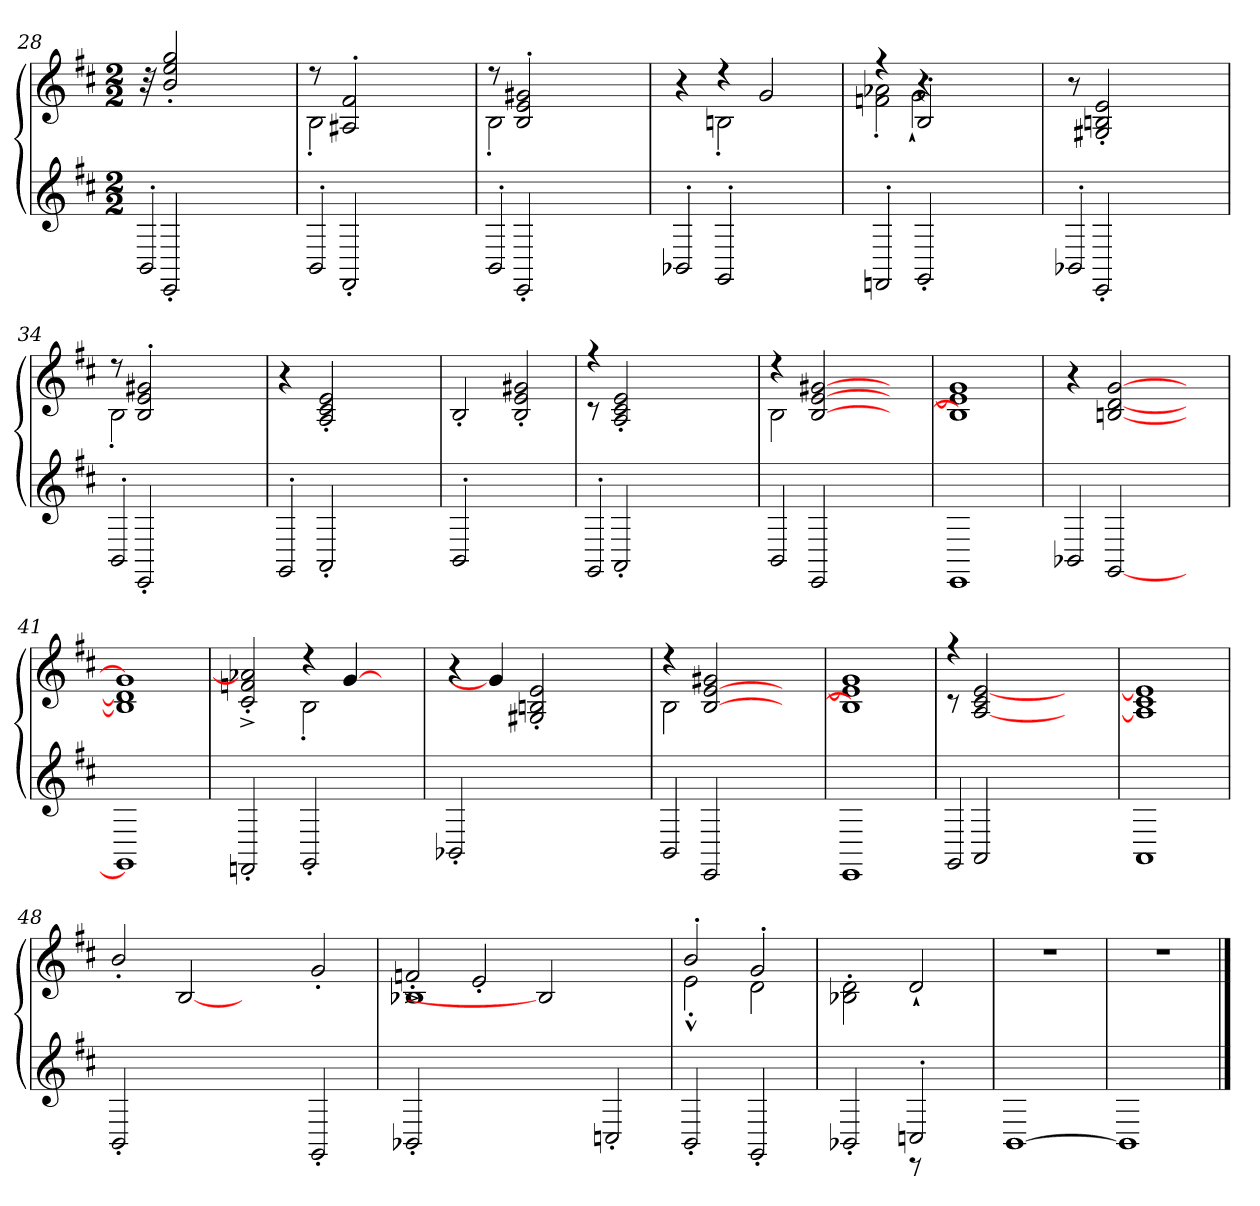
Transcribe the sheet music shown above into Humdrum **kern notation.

**kern	**kern
*part1	*part1
*staff2	*staff1
*clefG2	*clefG2
*k[f#c#]	*k[f#c#]
*M2/2	*M2/2
=28	=28
*^	*
2BB'/	32ryy	32r
.	2EE'/	2b/' 2ee/' 2gg/'
2ryy	.	.
!	!LO:N:vis=2	!LO:N:vis=2
.	4...ryy	4...ryy
!!LO:LB:g=z
=29	=29	=29
*	*	*^
2BB'/	8ryy	8r	2B'\
.	2FF#'/	2A#X/' 2f#/'	.
2ryy	.	.	2ryy
.	4.ryy	4.ryy	.
=30	=30	=30	=30
2BB'/	8ryy	8r	2B'\
.	2EE'/	2B/' 2e/' 2g#X/'	.
2ryy	.	.	2ryy
.	4.ryy	4.ryy	.
=31	=31	=31	=31
*	*^	*	*
2BB-X'/	4ryy	4ryy	4r	4ryy
.	2ryy	2GG'/	4r	2Bn'\
2ryy	.	.	2g/	.
.	4ryy	4ryy	.	4ryy
*	*v	*v	*	*
=32	=32	=32	=32
*	*	*^	*^
2FFn'/	4ryy	4r	2fn\' 2a-X\'	4ryy	4ryy
.	2GG'/	4r	.	2B'/	2g`\
2ryy	.	2ryy	2ryy	.	.
.	4ryy	.	.	4ryy	4ryy
*	*	*v	*v	*v	*v
=33	=33	=33
2BB-X'/	8ryy	8r
.	2EE'/	2G#X/' 2Bn/' 2e/'
2ryy	.	.
.	4.ryy	4.ryy
=34	=34	=34
*	*	*^
2BB'/	8ryy	8r	2B'\
.	2EE'/	2B/' 2e/' 2g#X/'	.
2ryy	.	.	2ryy
.	4.ryy	4.ryy	.
*	*	*v	*v
!!LO:LB:g=z
=35	=35	=35
2GG'/	4ryy	4r
.	2AA'/	2A/' 2c#/' 2e/'
2ryy	.	.
.	4ryy	4ryy
=36	=36	=36
2BB'/	1ryy	2B'/
2ryy	.	2B/' 2e/' 2g#X/'
=37	=37	=37
*	*	*^
2GG'/	8ryy	4r	8r
.	2AA'/	.	2A/' 2c#/' 2e/'
.	.	2.ryy	.
2ryy	.	.	.
.	4.ryy	.	4.ryy
=38	=38	=38	=38
2BB/	4ryy	4r	2B\
.	2EE/	[2B/ [2e/ [2g#X/	.
2ryy	.	.	2ryy
.	4ryy	4ryy	.
*v	*v	*	*
=39	=39	=39
1EE	1e] 1g	1B]
*	*v	*v
=40	=40
*^	*
2BB-X/	4ryy	4r
.	[2GG/	[2Bn/ [2d/ [2g/
2ryy	.	.
.	4ryy	4ryy
*v	*v	*
=41	=41
*	*^
1GG]	1B] 1d]	1g]
!!LO:PB:g=z	!!
=42	=42	=42
*^	*	*
2FFn'/	2ryy	2c#/'^ 2fn/'^ 2a-X/]'^	2ryy
2GG'/	2ryy	4r	2B'\
.	.	[4g/	.
4ryy	4ryy	4ryy	4ryy
*	*	*v	*v
=43	=43	=43
2BB-X'/	1ryy	4r
.	.	4g/]
4ryy	.	2G#X/' 2Bn/' 2e/'
2ryy	.	.
.	4ryy	4ryy
=44	=44	=44
*	*	*^
2BB/	4ryy	4r	2B\
.	2EE/	[2B/ [2e/ 2g#X/	.
2ryy	.	.	2ryy
.	4ryy	4ryy	.
*v	*v	*	*
=45	=45	=45
1EE	1e] 1g	1B]
=46	=46	=46
*^	*	*
2GG/	8ryy	4r	8r
.	2AA/	.	[2A/ 2c#/ [2e/
.	.	2.ryy	.
2ryy	.	.	.
.	4.ryy	.	4.ryy
*	*	*v	*v
=47	=47	=47
1AA	1ryy	1A] 1c# 1e]
=48	=48	=48
2BB'/	1ryy	2b'/
1ryy	.	[2B
.	1ryy	2ryy
2GG'/	.	2g'/
*v	*v	*
!!LO:LB:g=z
=49	=49
*	*^
2BB-X'/	1B-X	2fn'^/
1ryy	.	2e'/
.	2B]	2ryy
2Cn'/	2ryy	2ryy
=50	=50	=50
2BB'/	2b'/	2e'^^\
2GG'/	2g'/	2d\
*	*v	*v
=51	=51
*^	*
2BB-X'/	2ryy	2B-X\' 2d\'
2Cn'/	8r	2d''/
.	4.ryy	.
=52	=52	=52
[1BB	1ryy	1r
=53	=53	=53
1BB]	1ryy	1r
*v	*v	*
==	==
*-	*-
